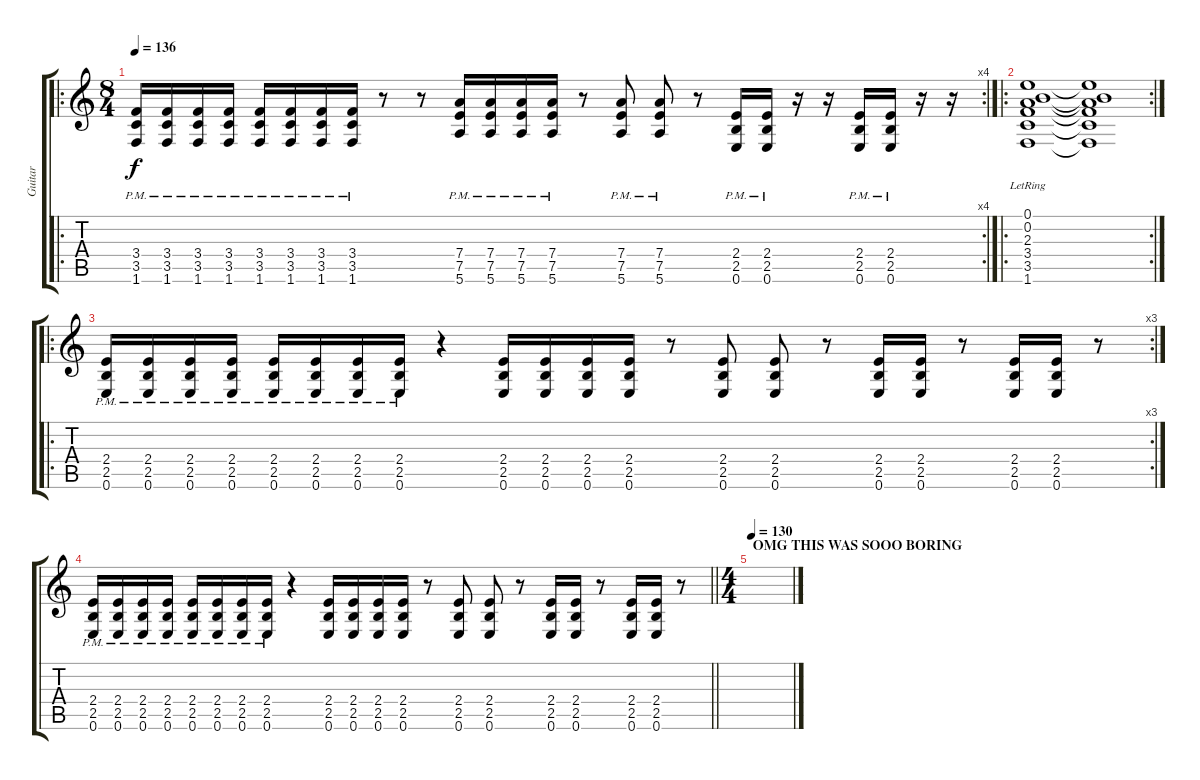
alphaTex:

\track ("Guitar" "Guitar") {instrument distortionguitar}
\staff {score tabs}
\tuning (E4 B3 G3 D3 A2 E2) {hide}
\ro
\rc 4
\ts (8 4)
\tempo 136
\clef g2
\ks c
(3.4{pm} 3.5{pm} 1.6{pm}).16{dy f} (3.4{pm} 3.5{pm} 1.6{pm}).16 (3.4{pm} 3.5{pm} 1.6{pm}).16 (3.4{pm} 3.5{pm} 1.6{pm}).16 (3.4{pm} 3.5{pm} 1.6{pm}).16 (3.4{pm} 3.5{pm} 1.6{pm}).16 (3.4{pm} 3.5{pm} 1.6{pm}).16 (3.4{pm} 3.5{pm} 1.6{pm}).16 r.8 r.8 (7.4{pm} 7.5{pm} 5.6{pm}).16 (7.4{pm} 7.5{pm} 5.6{pm}).16 (7.4{pm} 7.5{pm} 5.6{pm}).16 (7.4{pm} 7.5{pm} 5.6{pm}).16 r.8 (7.4 7.5 5.6{pm}).8 (7.4 7.5 5.6{pm}).8 r.8 (2.4{pm} 2.5{pm} 0.6{pm}).16 (2.4{pm} 2.5{pm} 0.6{pm}).16 r.16 r.16 (2.4{pm} 2.5{pm} 0.6{pm}).16 (2.4{pm} 2.5{pm} 0.6{pm}).16 r.16 r.16 |
\ro
\rc 2
(0.1{lr} 0.2 2.3 3.4 3.5 1.6).1 (0.1{t} 0.2{t} 2.3{t} 3.4{t} 3.5{t} 1.6{t}).1 |
\ro
\rc 3
(2.4{pm} 2.5{pm} 0.6{pm}).16 (2.4{pm} 2.5{pm} 0.6{pm}).16 (2.4{pm} 2.5{pm} 0.6{pm}).16 (2.4{pm} 2.5{pm} 0.6{pm}).16 (2.4{pm} 2.5{pm} 0.6{pm}).16 (2.4{pm} 2.5{pm} 0.6{pm}).16 (2.4{pm} 2.5{pm} 0.6{pm}).16 (2.4{pm} 2.5{pm} 0.6{pm}).16 r.4 (2.4 2.5 0.6).16 (2.4 2.5 0.6).16 (2.4 2.5 0.6).16 (2.4 2.5 0.6).16 r.8 (2.4 2.5 0.6).8 (2.4 2.5 0.6).8 r.8 (2.4 2.5 0.6).16 (2.4 2.5 0.6).16 r.8 (2.4 2.5 0.6).16 (2.4 2.5 0.6).16 r.8 |
\barLineRight lightlight
(2.4{pm} 2.5{pm} 0.6{pm}).16 (2.4{pm} 2.5{pm} 0.6{pm}).16 (2.4{pm} 2.5{pm} 0.6{pm}).16 (2.4{pm} 2.5{pm} 0.6{pm}).16 (2.4{pm} 2.5{pm} 0.6{pm}).16 (2.4{pm} 2.5{pm} 0.6{pm}).16 (2.4{pm} 2.5{pm} 0.6{pm}).16 (2.4{pm} 2.5{pm} 0.6{pm}).16 r.4 (2.4 2.5 0.6).16 (2.4 2.5 0.6).16 (2.4 2.5 0.6).16 (2.4 2.5 0.6).16 r.8 (2.4 2.5 0.6).8 (2.4 2.5 0.6).8 r.8 (2.4 2.5 0.6).16 (2.4 2.5 0.6).16 r.8 (2.4 2.5 0.6).16 (2.4 2.5 0.6).16 r.8 |
\ts (4 4)
\section ("" "OMG THIS WAS SOOO BORING")
\tempo 130
